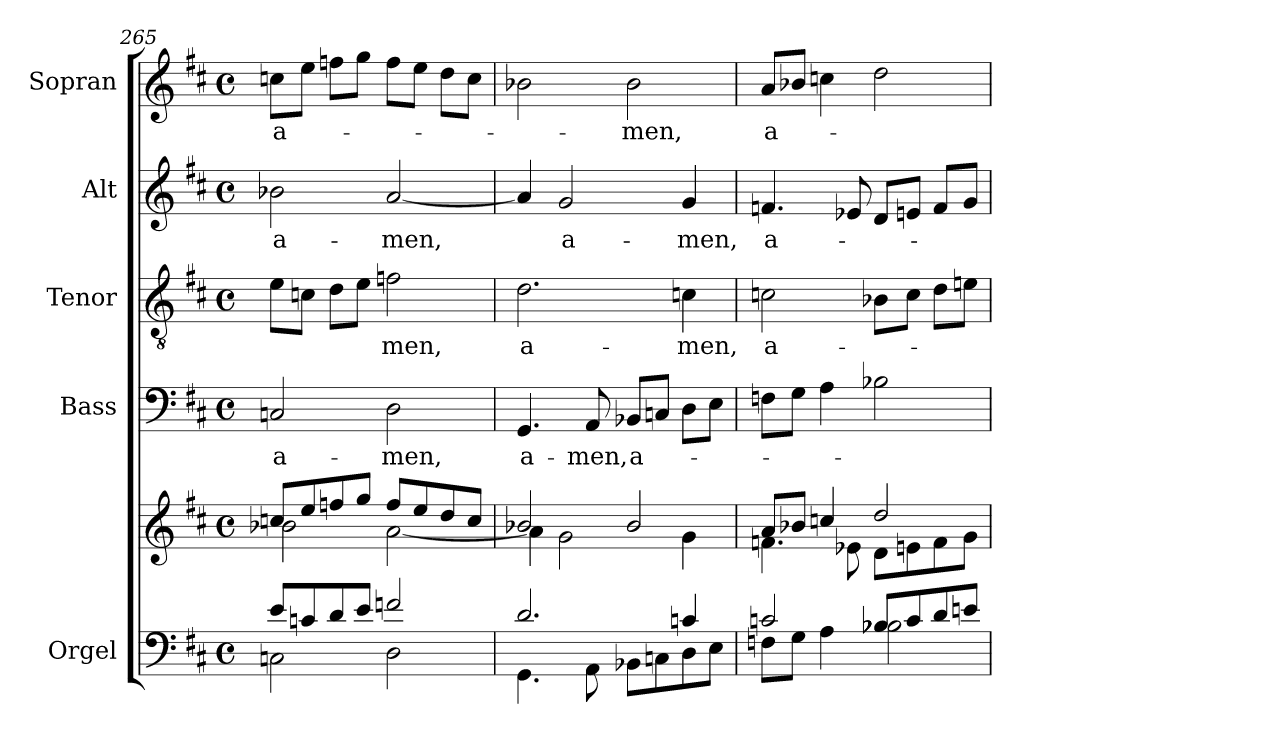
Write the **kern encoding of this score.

**kern	**kern	**kern	**text	**kern	**text	**kern	**text	**kern	**text
*part5	*part5	*part4	*part4	*part3	*part3	*part2	*part2	*part1	*part1
*staff6	*staff5	*staff4	*staff4	*staff3	*staff3	*staff2	*staff2	*staff1	*staff1
*I"Orgel	*	*I"Bass	*	*I"Tenor	*	*I"Alt	*	*I"Sopran	*
*I'Org.	*	*I'B.	*	*I'T.	*	*I'A.	*	*I'S.	*
*clefF4	*clefG2	*clefF4	*	*clefGv2	*	*clefG2	*	*clefG2	*
*k[f#c#]	*k[f#c#]	*k[f#c#]	*	*k[f#c#]	*	*k[f#c#]	*	*k[f#c#]	*
*D:	*D:	*D:	*	*D:	*	*D:	*	*D:	*
*M4/4	*M4/4	*M4/4	*	*M4/4	*	*M4/4	*	*M4/4	*
*met(c)	*met(c)	*met(c)	*	*met(c)	*	*met(c)	*	*met(c)	*
=265	=265	=265	=265	=265	=265	=265	=265	=265	=265
*^	*^	*	*	*	*	*	*	*	*
!	!	!	!	!	!LO:LY:b	!	!	!	!LO:LY:b	!	!LO:LY:b
8e/L	2Cn\	8ccn/L	2b-X\	2Cn/	a-	8e\L	.	2b-X\	a-	8ccn\L	a-
8cn/	.	8ee/	.	.	.	8cn\J	.	.	.	8ee\J	.
8d/	.	8ffn/	.	.	.	8d\L	.	.	.	8ffn\L	.
8e/J	.	8gg/J	.	.	.	8e\J	.	.	.	8gg\J	.
!	!	!	!	!	!LO:LY:b	!	!LO:LY:b	!	!LO:LY:b	!	!
2fn/	2D\	8ff/L	[<2a\	2D\	-men,	2fn\	-men,	[2a/	-men,	8ff\L	.
.	.	8ee/	.	.	.	.	.	.	.	8ee\J	.
.	.	8dd/	.	.	.	.	.	.	.	8dd\L	.
.	.	8cc/J	.	.	.	.	.	.	.	8cc\J	.
!!LO:LB:g=z
=266	=266	=266	=266	=266	=266	=266	=266	=266	=266	=266	=266
!	!	!	!	!	!LO:LY:b	!	!LO:LY:b	!	!	!	!
2.d/	4.GG\	2b-X/	4a\]	4.GG/	a-	2.d\	a-	4a/]	.	2b-X\	.
!	!	!	!	!	!	!	!	!	!LO:LY:b	!	!
.	.	.	2g\	.	.	.	.	2g/	a-	.	.
!	!	!	!	!	!LO:LY:b	!	!	!	!	!	!
.	8AA\	.	.	8AA/	-men,	.	.	.	.	.	.
!	!	!	!	!	!LO:LY:b	!	!	!	!	!	!LO:LY:b
.	8BB-X\L	2b-/	.	8BB-X/L	a-	.	.	.	.	2b-\	-men,
.	8Cn\	.	.	8Cn/J	.	.	.	.	.	.	.
!	!	!	!	!	!	!	!LO:LY:b	!	!LO:LY:b	!	!
4cn/	8D\	.	4g\	8D\L	.	4cn\	-men,	4g/	-men,	.	.
.	8E\J	.	.	8E\J	.	.	.	.	.	.	.
=267	=267	=267	=267	=267	=267	=267	=267	=267	=267	=267	=267
!	!	!	!	!	!	!	!LO:LY:b	!	!LO:LY:b	!	!LO:LY:b
2cn/	8Fn\L	8a/L	4.fn\	8Fn\L	.	2cn\	a-	4.fn/	a-	8a/L	a-
.	8G\J	8b-X/J	.	8G\J	.	.	.	.	.	8b-X/J	.
.	4A\	4ccn/	.	4A\	.	.	.	.	.	4ccn\	.
.	.	.	8e-X\	.	.	.	.	8e-X/	.	.	.
8B-/L	2B-X\	2dd/	8d\L	2B-X\	.	8B-X\L	.	8d/L	.	2dd\	.
8c/	.	.	8en\	.	.	8c\J	.	8en/J	.	.	.
8d/	.	.	8f\	.	.	8d\L	.	8f/L	.	.	.
8en/J	.	.	8g\J	.	.	8en\J	.	8g/J	.	.	.
*v	*v	*	*	*	*	*	*	*	*	*	*
*	*v	*v	*	*	*	*	*	*	*	*
=	=	=	=	=	=	=	=	=	=
*-	*-	*-	*-	*-	*-	*-	*-	*-	*-
